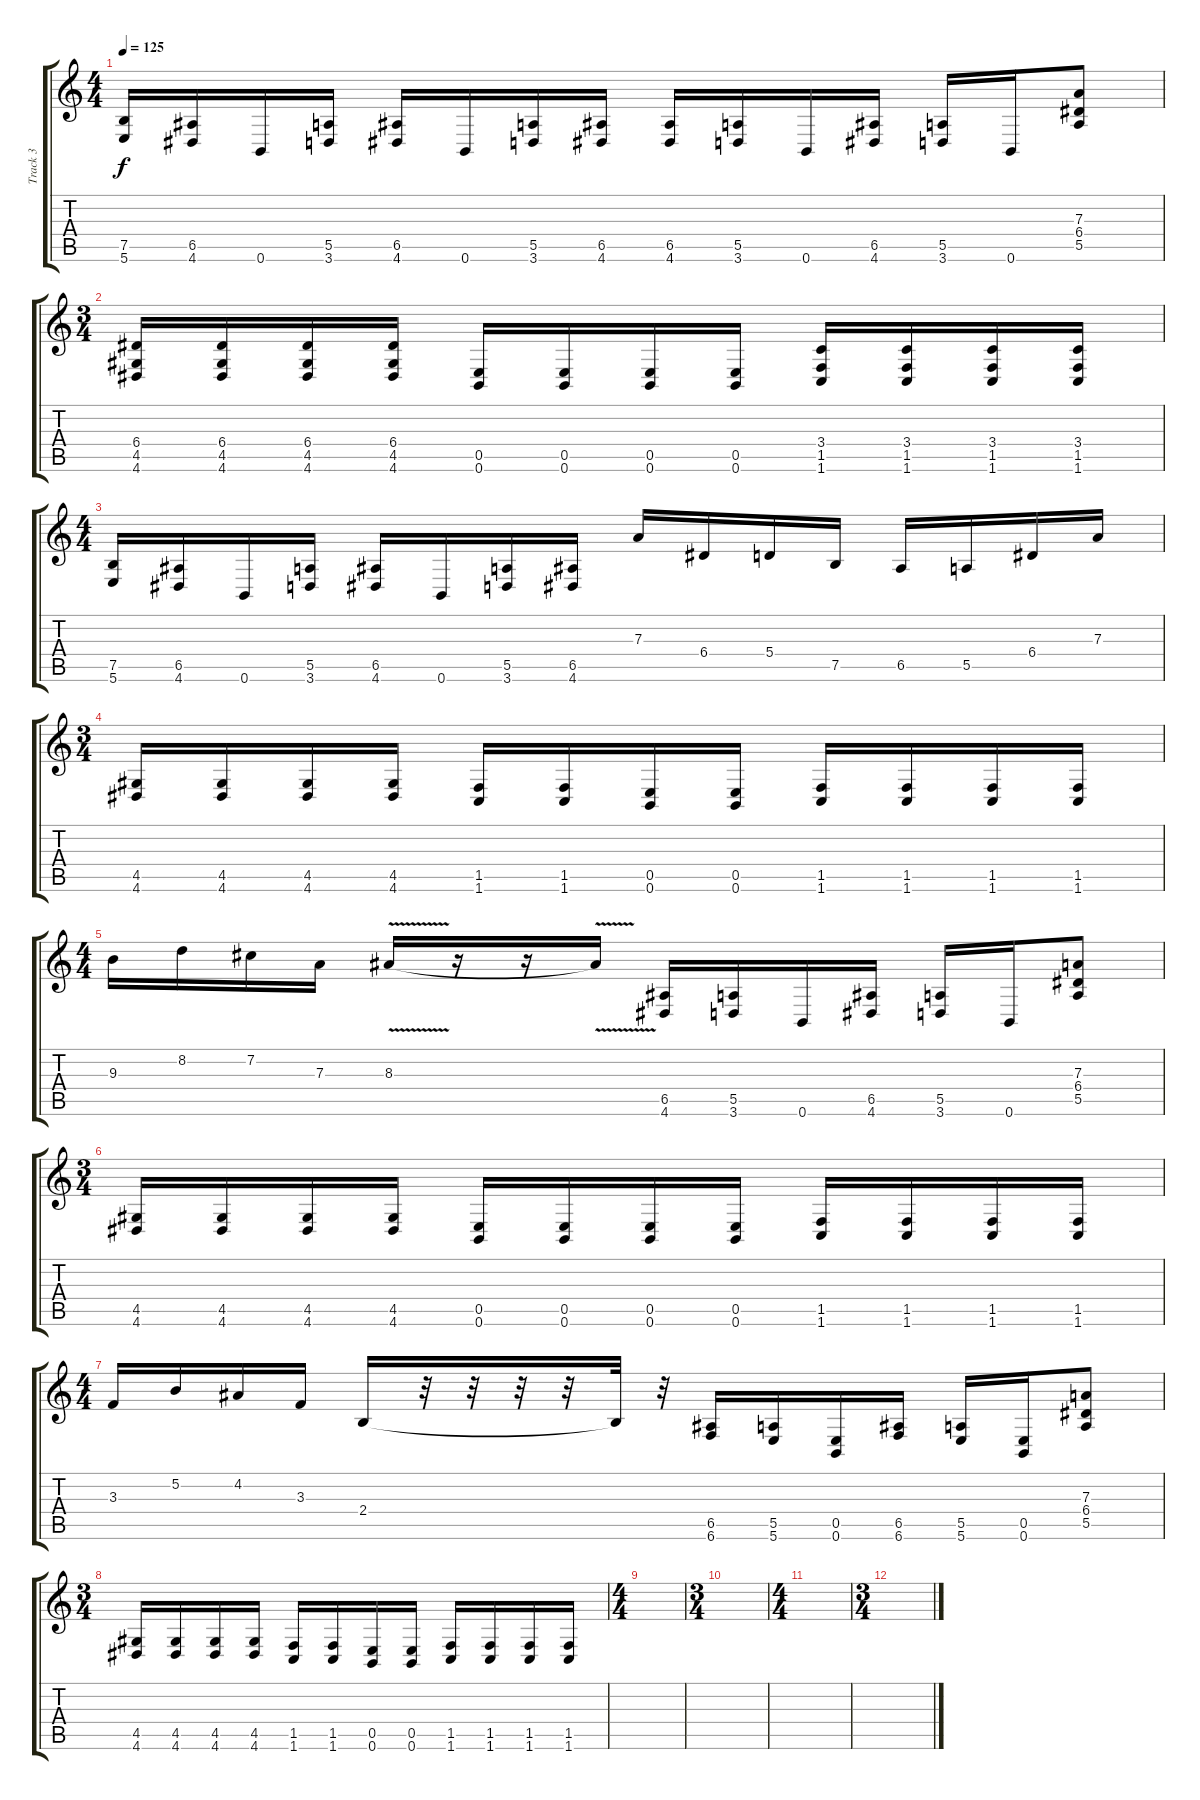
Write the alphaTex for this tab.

\track ("Track 3" "Track 3") {instrument distortionguitar}
\staff {score tabs}
\tuning (B3 Gb3 D3 A2 E2 B1) {hide}
\ts (4 4)
\tempo 125
\clef g2
\ks c
(7.5 5.6).16{dy f volume 0} (6.5 4.6).16 0.6.16 (5.5 3.6).16 (6.5 4.6).16 0.6.16 (5.5 3.6).16 (6.5 4.6).16 (6.5 4.6).16 (5.5 3.6).16 0.6.16 (6.5 4.6).16 (5.5 3.6).16 0.6.16 (7.3 6.4 5.5).8 |
\ts (3 4)
(6.4 4.5 4.6).16 (6.4 4.5 4.6).16 (6.4 4.5 4.6).16 (6.4 4.5 4.6).16 (0.5 0.6).16 (0.5 0.6).16 (0.5 0.6).16 (0.5 0.6).16 (3.4 1.5 1.6).16 (3.4 1.5 1.6).16 (3.4 1.5 1.6).16 (3.4 1.5 1.6).16 |
\ts (4 4)
(7.5 5.6).16 (6.5 4.6).16 0.6.16 (5.5 3.6).16 (6.5 4.6).16 0.6.16 (5.5 3.6).16 (6.5 4.6).16 7.3.16 6.4.16 5.4.16 7.5.16 6.5.16 5.5.16 6.4.16 7.3.16 |
\ts (3 4)
(4.5 4.6).16 (4.5 4.6).16 (4.5 4.6).16 (4.5 4.6).16 (1.5 1.6).16 (1.5 1.6).16 (0.5 0.6).16 (0.5 0.6).16 (1.5 1.6).16 (1.5 1.6).16 (1.5 1.6).16 (1.5 1.6).16 |
\ts (4 4)
9.3.16 8.2.16 7.2.16 7.3.16 8.3{v}.16 r.16 r.16 8.3{t}.16 (6.5 4.6).16 (5.5 3.6).16 0.6.16 (6.5 4.6).16 (5.5 3.6).16 0.6.16 (7.3 6.4 5.5).8 |
\ts (3 4)
(4.5 4.6).16 (4.5 4.6).16 (4.5 4.6).16 (4.5 4.6).16 (0.5 0.6).16 (0.5 0.6).16 (0.5 0.6).16 (0.5 0.6).16 (1.5 1.6).16 (1.5 1.6).16 (1.5 1.6).16 (1.5 1.6).16 |
\ts (4 4)
3.3.16 5.2.16 4.2.16 3.3.16 2.4.16 r.32 r.32 r.32 r.32 2.4{t}.32 r.32 (6.5 6.6).16 (5.5 5.6).16 (0.5 0.6).16 (6.5 6.6).16 (5.5 5.6).16 (0.5 0.6).16 (7.3 6.4 5.5).8 |
\ts (3 4)
(4.5 4.6).16 (4.5 4.6).16 (4.5 4.6).16 (4.5 4.6).16 (1.5 1.6).16 (1.5 1.6).16 (0.5 0.6).16 (0.5 0.6).16 (1.5 1.6).16 (1.5 1.6).16 (1.5 1.6).16 (1.5 1.6).16 |
\ts (4 4)
|
\ts (3 4)
|
\ts (4 4)
|
\ts (3 4)
